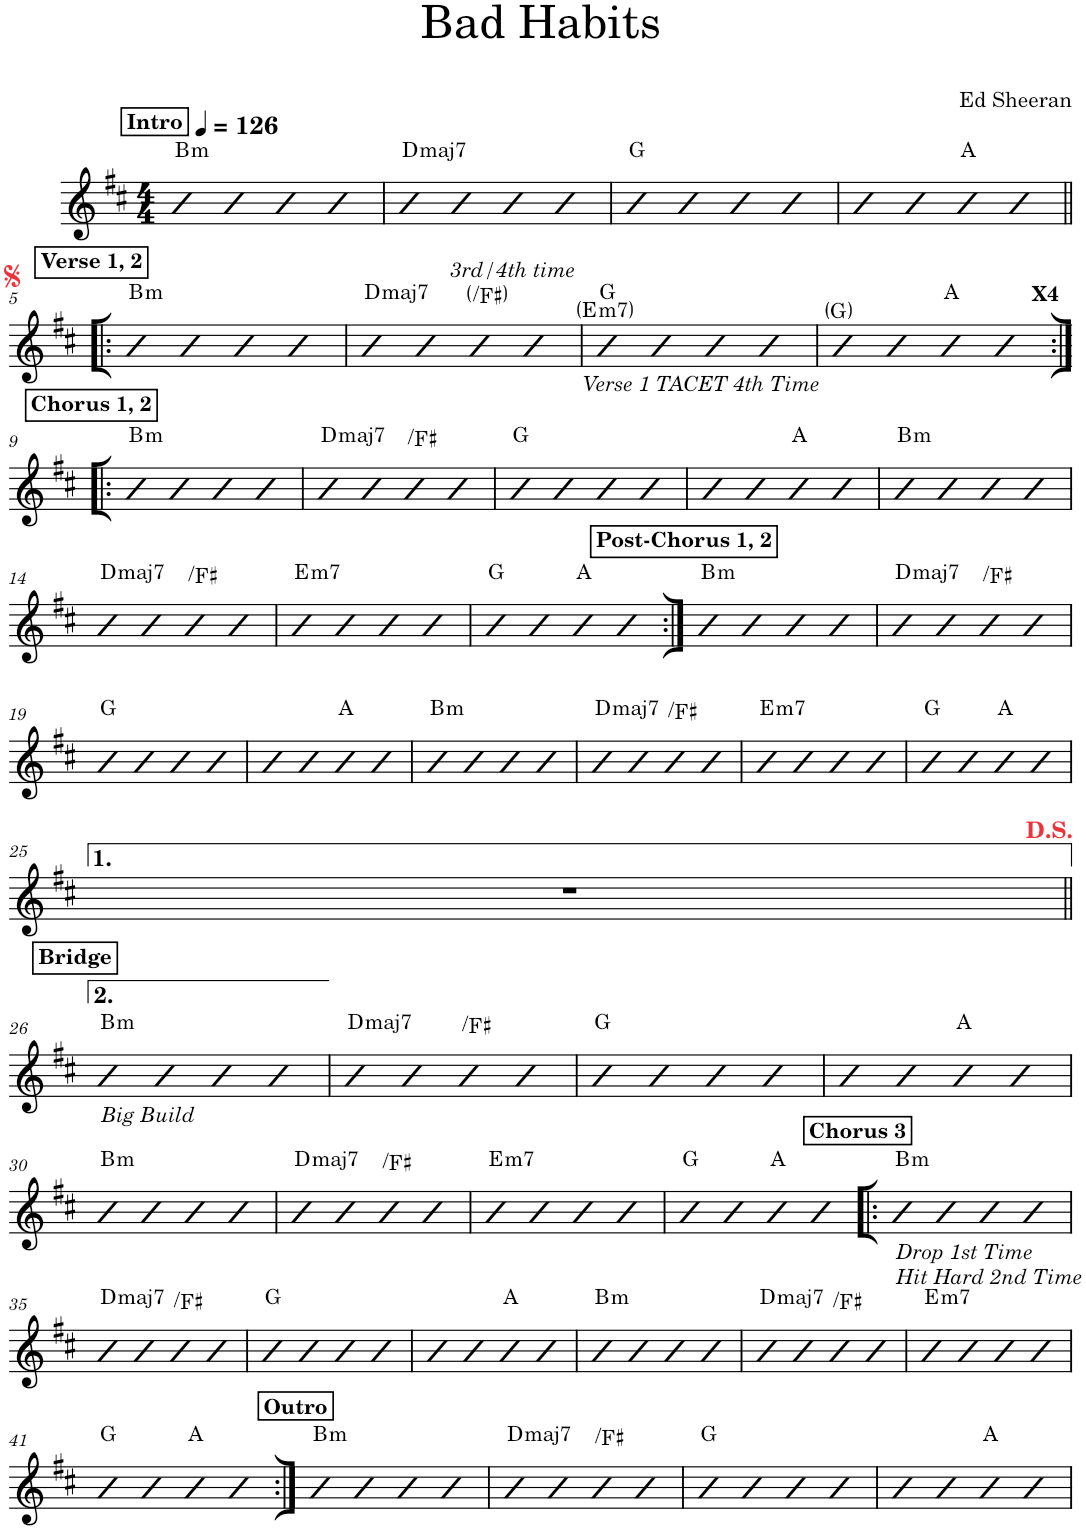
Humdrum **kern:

**kern	**harte
*part1	*part1
*staff1	*
*I"Piano	*
*I'Pno.	*
*clefG2	*
*k[f#c#]	*
*M4/4	*
*MM126	*
!!LO:REH:place=s1:a:B:cj:t=Intro
=1	=1
!	!LO:H:kt=m
4b	B:min
4b	.
4b	.
4b	.
=2	=2
!	!LO:H:kt=maj7
4b	D:maj7
4b	.
4b	.
4b	.
=3	=3
4b	G:maj
4b	.
4b	.
4b	.
=4	=4
4b	.
4b	.
4b	A:maj
4b	.
!!LO:LB:g=z
!!LO:REH:place=s1:a:B:cj:t=Verse 1, 2
=5!|:	=5!|:
!	!LO:H:kt=m
4b	B:min
4b	.
4b	.
4b	.
=6	=6
!	!LO:H:kt=maj7
4b	D:maj7
4b	.
!LO:TX:a:i:t=3rd/4th time	!LO:H:kt=N.C.
4b	N
4b	.
=7	=7
!LO:TX:b:i:t=Verse 1 TACET 4th Time	!LO:H:n=2:kt=m7
4b	G:maj E:min7
4b	.
4b	.
4b	.
=8	=8
4b	G:maj
4b	.
4b	A:maj
!LO:TX:a:B:t=X4	!
4b	.
!!LO:LB:g=z
!!LO:REH:place=s1:a:B:cj:t=Chorus 1, 2
=9:|!|:	=9:|!|:
!	!LO:H:kt=m
4b	B:min
4b	.
4b	.
4b	.
=10	=10
!	!LO:H:kt=maj7
4b	D:maj7
4b	.
!	!LO:H:kt=N.C.
4b	N
4b	.
=11	=11
4b	G:maj
4b	.
4b	.
4b	.
=12	=12
4b	.
4b	.
4b	A:maj
4b	.
=13	=13
!	!LO:H:kt=m
4b	B:min
4b	.
4b	.
4b	.
!!LO:LB:g=z
=14	=14
!	!LO:H:kt=maj7
4b	D:maj7
4b	.
!	!LO:H:kt=N.C.
4b	N
4b	.
=15	=15
!	!LO:H:kt=m7
4b	E:min7
4b	.
4b	.
4b	.
=16	=16
4b	G:maj
4b	.
4b	A:maj
4b	.
!!LO:REH:place=s1:a:B:cj:t=Post-Chorus 1, 2
=17:|!	=17:|!
!	!LO:H:kt=m
4b	B:min
4b	.
4b	.
4b	.
=18	=18
!	!LO:H:kt=maj7
4b	D:maj7
4b	.
!	!LO:H:kt=N.C.
4b	N
4b	.
!!LO:LB:g=z
=19	=19
4b	G:maj
4b	.
4b	.
4b	.
=20	=20
4b	.
4b	.
4b	A:maj
4b	.
=21	=21
!	!LO:H:kt=m
4b	B:min
4b	.
4b	.
4b	.
=22	=22
!	!LO:H:kt=maj7
4b	D:maj7
4b	.
!	!LO:H:kt=N.C.
4b	N
4b	.
=23	=23
!	!LO:H:kt=m7
4b	E:min7
4b	.
4b	.
4b	.
=24	=24
4b	G:maj
4b	.
4b	A:maj
4b	.
!!LO:LB:g=z
=25	=25
1r	.
!!LO:LB:g=z
!!LO:REH:place=s1:a:B:cj:t=Bridge
=26||	=26||
!LO:TX:b:i:t=Big Build	!LO:H:kt=m
4b	B:min
4b	.
4b	.
4b	.
=27	=27
!	!LO:H:kt=maj7
4b	D:maj7
4b	.
!	!LO:H:kt=N.C.
4b	N
4b	.
=28	=28
4b	G:maj
4b	.
4b	.
4b	.
=29	=29
4b	.
4b	.
4b	A:maj
4b	.
!!LO:LB:g=z
=30	=30
!	!LO:H:kt=m
4b	B:min
4b	.
4b	.
4b	.
=31	=31
!	!LO:H:kt=maj7
4b	D:maj7
4b	.
!	!LO:H:kt=N.C.
4b	N
4b	.
=32	=32
!	!LO:H:kt=m7
4b	E:min7
4b	.
4b	.
4b	.
=33	=33
4b	G:maj
4b	.
4b	A:maj
4b	.
!!LO:REH:place=s1:a:B:cj:t=Chorus 3
=34!|:	=34!|:
!LO:TX:b:i:t=Drop 1st Time	!
!LO:TX:b:t=Hit Hard 2nd Time	!LO:H:kt=m
4b	B:min
4b	.
4b	.
4b	.
!!LO:LB:g=z
=35	=35
!	!LO:H:kt=maj7
4b	D:maj7
4b	.
!	!LO:H:kt=N.C.
4b	N
4b	.
=36	=36
4b	G:maj
4b	.
4b	.
4b	.
=37	=37
4b	.
4b	.
4b	A:maj
4b	.
=38	=38
!	!LO:H:kt=m
4b	B:min
4b	.
4b	.
4b	.
=39	=39
!	!LO:H:kt=maj7
4b	D:maj7
4b	.
!	!LO:H:kt=N.C.
4b	N
4b	.
=40	=40
!	!LO:H:kt=m7
4b	E:min7
4b	.
4b	.
4b	.
!!LO:LB:g=z
=41	=41
4b	G:maj
4b	.
4b	A:maj
4b	.
!!LO:REH:place=s1:a:B:cj:t=Outro
=42:|!	=42:|!
!	!LO:H:kt=m
4b	B:min
4b	.
4b	.
4b	.
=43	=43
!	!LO:H:kt=maj7
4b	D:maj7
4b	.
!	!LO:H:kt=N.C.
4b	N
4b	.
=44	=44
4b	G:maj
4b	.
4b	.
4b	.
=45	=45
4b	.
4b	.
4b	A:maj
4b	.
=	=
*-	*-
